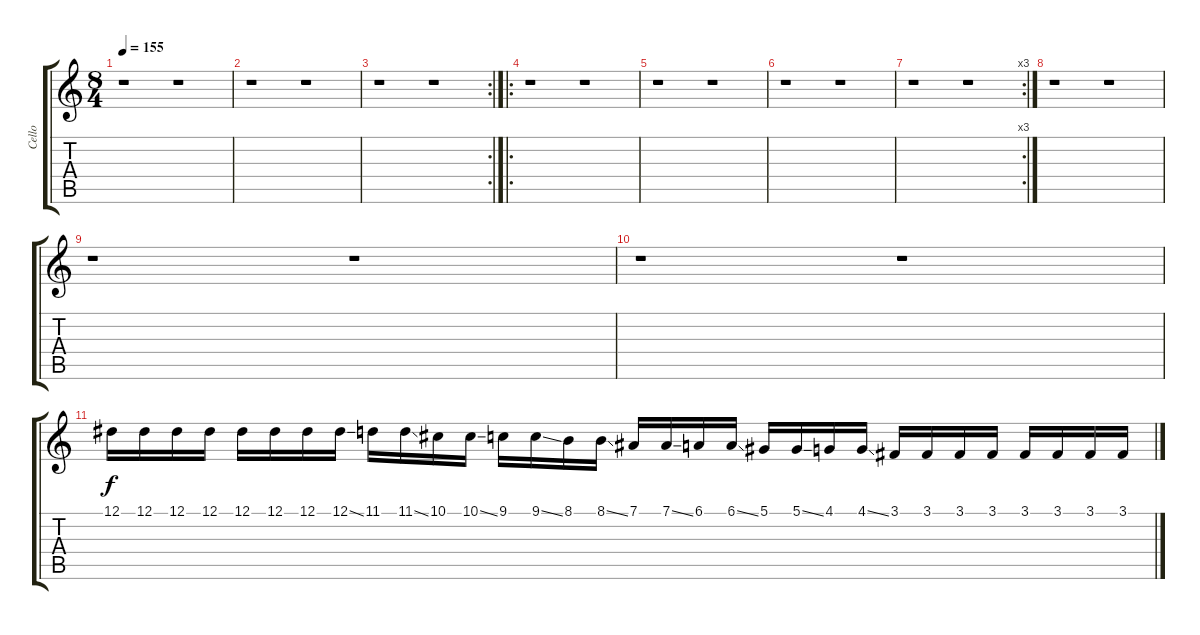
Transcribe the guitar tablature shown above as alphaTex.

\track ("Cello" "Cello") {instrument cello}
\staff {score tabs}
\tuning (Eb4 Bb3 Gb3 Db3 Ab2 Eb2) {hide}
\ts (8 4)
\tempo 155
\clef g2
\ks c
r.1{dy f} r.1 |
r.1 r.1 |
\rc 2
r.1 r.1 |
\ro
r.1 r.1 |
r.1 r.1 |
r.1 r.1 |
\rc 3
r.1 r.1 |
r.1 r.1 |
r.1 r.1 |
r.1 r.1 |
12.1.16{volume 6} 12.1.16 12.1.16 12.1.16 12.1.16 12.1.16 12.1.16 12.1{ss}.16 11.1.16 11.1{ss}.16 10.1.16 10.1{ss}.16 9.1.16 9.1{ss}.16 8.1.16 8.1{ss}.16 7.1.16 7.1{ss}.16 6.1.16 6.1{ss}.16 5.1.16 5.1{ss}.16 4.1.16 4.1{ss}.16 3.1.16 3.1.16 3.1.16 3.1.16 3.1.16 3.1.16 3.1.16 3.1.16
